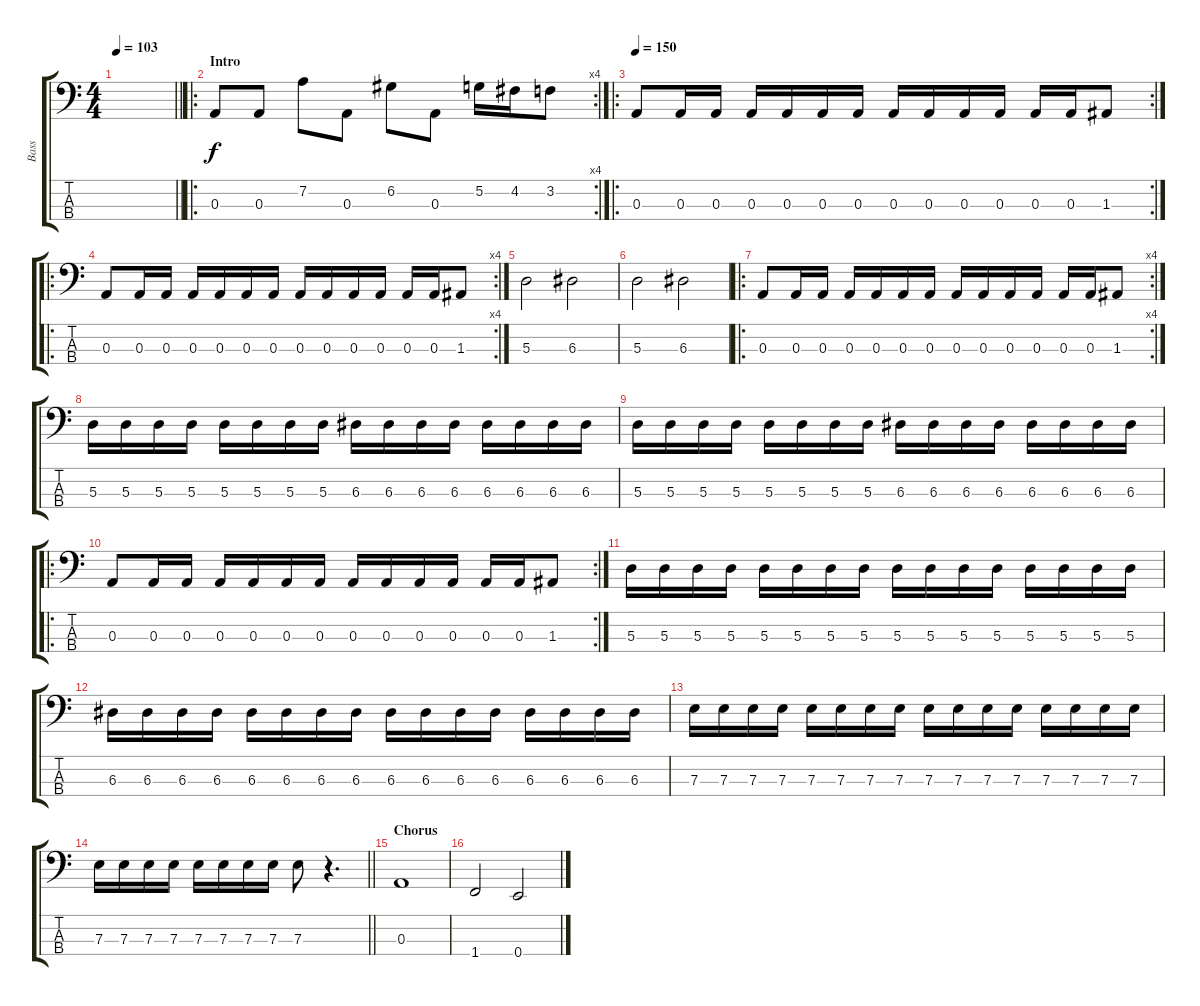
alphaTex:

\track ("Bass" "Bass") {instrument electricbasspick}
\staff {score tabs}
\tuning (G2 D2 A1 E1) {hide}
\ts (4 4)
\tempo 103
\clef f4
\barLineRight lightlight
\ks c
|
\ro
\rc 4
\section ("" "Intro")
0.3.8 0.3.8 7.2.8 0.3.8 6.2.8 0.3.8 5.2.16 4.2.16 3.2.8 |
\ro
\rc 2
\tempo 150
0.3.8 0.3.16 0.3.16 0.3.16 0.3.16 0.3.16 0.3.16 0.3.16 0.3.16 0.3.16 0.3.16 0.3.16 0.3.16 1.3.8 |
\ro
\rc 4
0.3.8 0.3.16 0.3.16 0.3.16 0.3.16 0.3.16 0.3.16 0.3.16 0.3.16 0.3.16 0.3.16 0.3.16 0.3.16 1.3.8 |
5.3.2 6.3.2 |
5.3.2 6.3.2 |
\ro
\rc 4
0.3.8 0.3.16 0.3.16 0.3.16 0.3.16 0.3.16 0.3.16 0.3.16 0.3.16 0.3.16 0.3.16 0.3.16 0.3.16 1.3.8 |
5.3.16 5.3.16 5.3.16 5.3.16 5.3.16 5.3.16 5.3.16 5.3.16 6.3.16 6.3.16 6.3.16 6.3.16 6.3.16 6.3.16 6.3.16 6.3.16 |
5.3.16 5.3.16 5.3.16 5.3.16 5.3.16 5.3.16 5.3.16 5.3.16 6.3.16 6.3.16 6.3.16 6.3.16 6.3.16 6.3.16 6.3.16 6.3.16 |
\ro
\rc 2
0.3.8 0.3.16 0.3.16 0.3.16 0.3.16 0.3.16 0.3.16 0.3.16 0.3.16 0.3.16 0.3.16 0.3.16 0.3.16 1.3.8 |
5.3.16 5.3.16 5.3.16 5.3.16 5.3.16 5.3.16 5.3.16 5.3.16 5.3.16 5.3.16 5.3.16 5.3.16 5.3.16 5.3.16 5.3.16 5.3.16 |
6.3.16 6.3.16 6.3.16 6.3.16 6.3.16 6.3.16 6.3.16 6.3.16 6.3.16 6.3.16 6.3.16 6.3.16 6.3.16 6.3.16 6.3.16 6.3.16 |
7.3.16 7.3.16 7.3.16 7.3.16 7.3.16 7.3.16 7.3.16 7.3.16 7.3.16 7.3.16 7.3.16 7.3.16 7.3.16 7.3.16 7.3.16 7.3.16 |
\barLineRight lightlight
7.3.16 7.3.16 7.3.16 7.3.16 7.3.16 7.3.16 7.3.16 7.3.16 7.3.8 r.4{d} |
\section ("" "Chorus")
0.3.1 |
1.4.2 0.4.2
